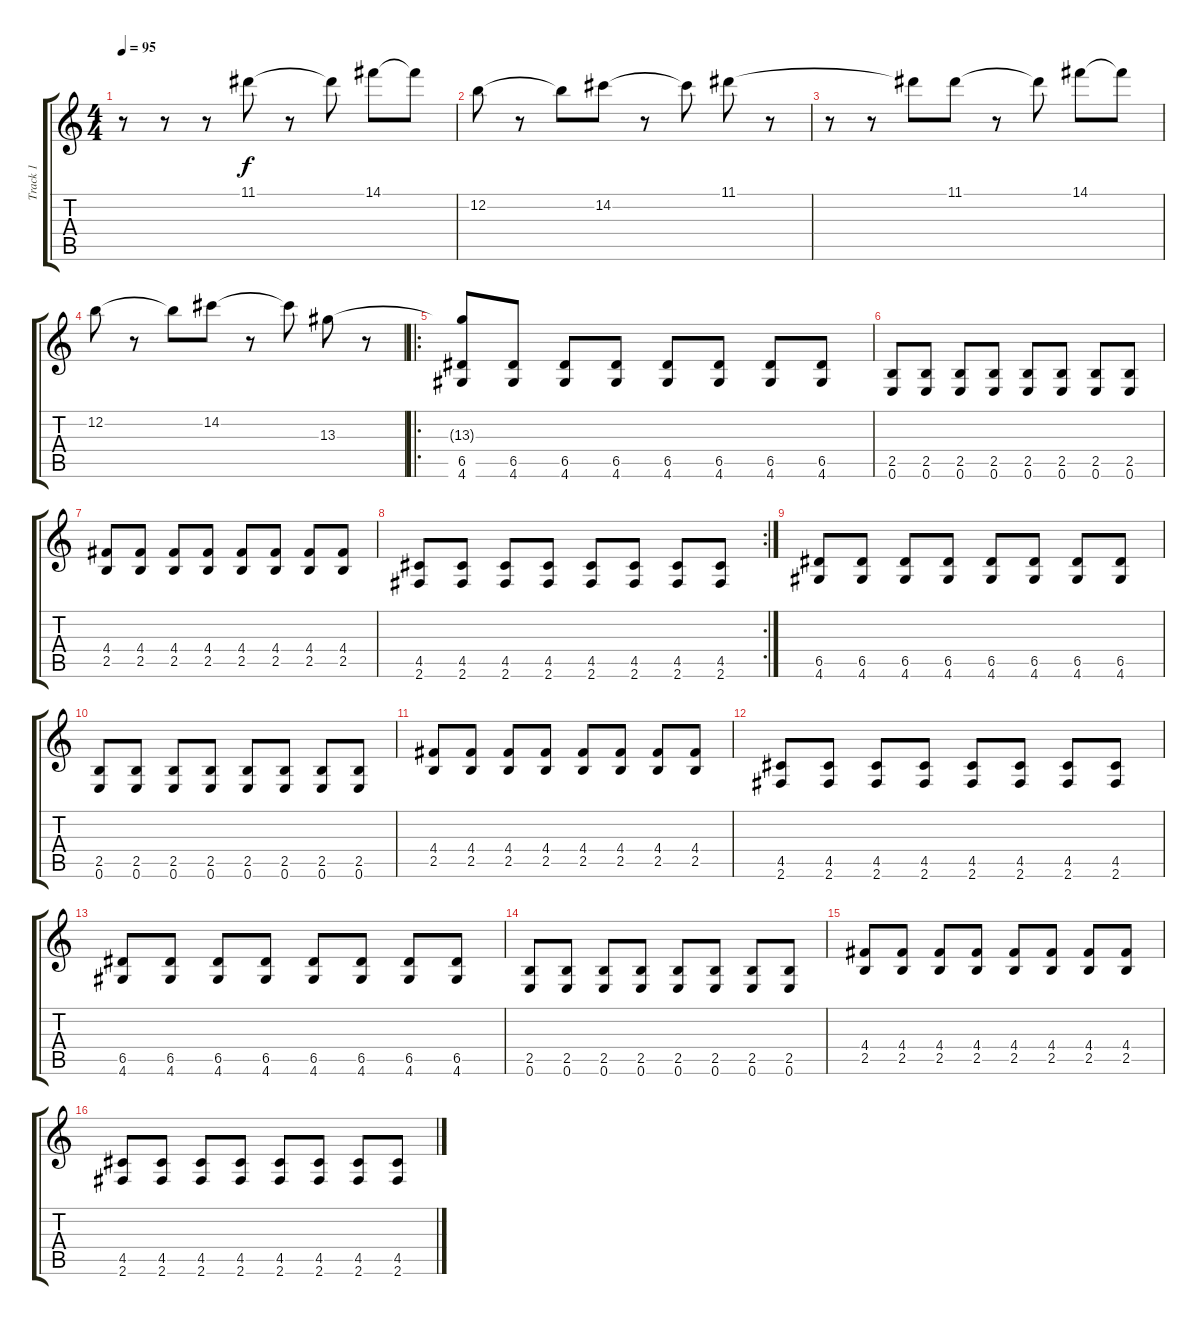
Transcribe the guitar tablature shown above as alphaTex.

\track ("Track 1" "Track 1") {instrument acousticguitarnylon}
\staff {score tabs}
\tuning (E4 B3 G3 D3 A2 E2) {hide}
\ts (4 4)
\tempo 95
\clef g2
\ks c
r.8{dy f instrument acousticguitarnylon} r.8 r.8 11.1.8 r.8 11.1{t}.8 14.1.8 14.1{t}.8 |
12.2.8 r.8 12.2{t}.8 14.2.8 r.8 14.2{t}.8 11.1.8 r.8 |
r.8 r.8 11.1{t}.8 11.1.8 r.8 11.1{t}.8 14.1.8 14.1{t}.8 |
12.2.8 r.8 12.2{t}.8 14.2.8 r.8 14.2{t}.8 13.3.8 r.8 |
\ro
(13.3{t} 6.5 4.6).8 (6.5 4.6).8 (6.5 4.6).8 (6.5 4.6).8 (6.5 4.6).8 (6.5 4.6).8 (6.5 4.6).8 (6.5 4.6).8 |
(2.5 0.6).8 (2.5 0.6).8 (2.5 0.6).8 (2.5 0.6).8 (2.5 0.6).8 (2.5 0.6).8 (2.5 0.6).8 (2.5 0.6).8 |
(4.4 2.5).8 (4.4 2.5).8 (4.4 2.5).8 (4.4 2.5).8 (4.4 2.5).8 (4.4 2.5).8 (4.4 2.5).8 (4.4 2.5).8 |
\rc 2
(4.5 2.6).8 (4.5 2.6).8 (4.5 2.6).8 (4.5 2.6).8 (4.5 2.6).8 (4.5 2.6).8 (4.5 2.6).8 (4.5 2.6).8 |
(6.5 4.6).8 (6.5 4.6).8 (6.5 4.6).8 (6.5 4.6).8 (6.5 4.6).8 (6.5 4.6).8 (6.5 4.6).8 (6.5 4.6).8 |
(2.5 0.6).8 (2.5 0.6).8 (2.5 0.6).8 (2.5 0.6).8 (2.5 0.6).8 (2.5 0.6).8 (2.5 0.6).8 (2.5 0.6).8 |
(4.4 2.5).8 (4.4 2.5).8 (4.4 2.5).8 (4.4 2.5).8 (4.4 2.5).8 (4.4 2.5).8 (4.4 2.5).8 (4.4 2.5).8 |
(4.5 2.6).8 (4.5 2.6).8 (4.5 2.6).8 (4.5 2.6).8 (4.5 2.6).8 (4.5 2.6).8 (4.5 2.6).8 (4.5 2.6).8 |
(6.5 4.6).8 (6.5 4.6).8 (6.5 4.6).8 (6.5 4.6).8 (6.5 4.6).8 (6.5 4.6).8 (6.5 4.6).8 (6.5 4.6).8 |
(2.5 0.6).8 (2.5 0.6).8 (2.5 0.6).8 (2.5 0.6).8 (2.5 0.6).8 (2.5 0.6).8 (2.5 0.6).8 (2.5 0.6).8 |
(4.4 2.5).8 (4.4 2.5).8 (4.4 2.5).8 (4.4 2.5).8 (4.4 2.5).8 (4.4 2.5).8 (4.4 2.5).8 (4.4 2.5).8 |
(4.5 2.6).8 (4.5 2.6).8 (4.5 2.6).8 (4.5 2.6).8 (4.5 2.6).8 (4.5 2.6).8 (4.5 2.6).8 (4.5 2.6).8
